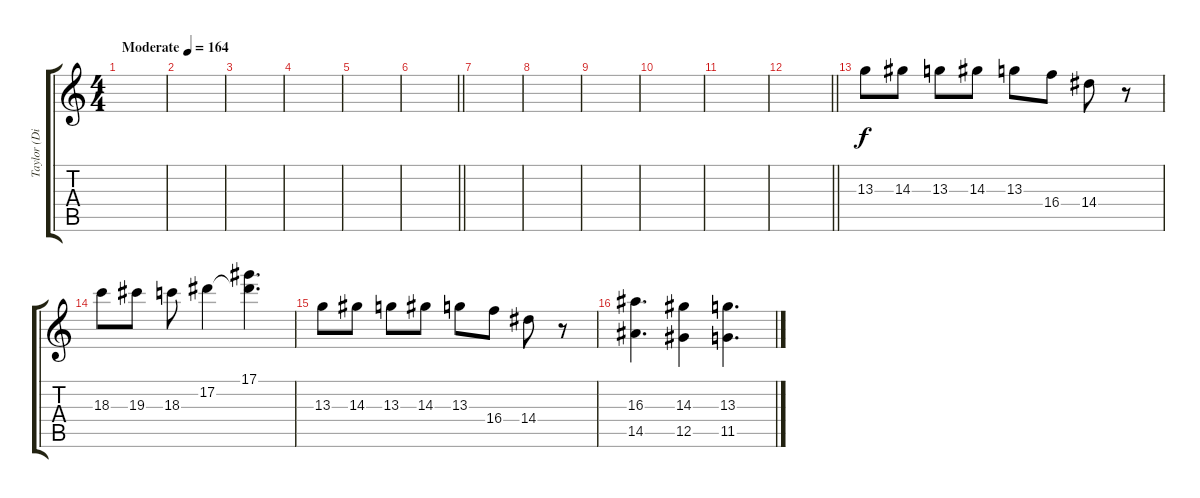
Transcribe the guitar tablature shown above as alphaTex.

\track ("Taylor (Disto)" "Taylor (Di") {instrument distortionguitar}
\staff {score tabs}
\tuning (Eb4 Bb3 Gb3 Db3 Ab2 Db2) {hide}
\ts (4 4)
\tempo (164 "Moderate")
\clef g2
\ks c
|
|
|
|
|
\barLineRight lightlight
|
|
|
|
|
|
\barLineRight lightlight
|
13.3.8 14.3.8 13.3.8 14.3.8 13.3.8 16.4.8 14.4.8 r.8 |
18.3.8 19.3.8 18.3.8 17.2.4 (17.1 17.2{t}).4{d} |
13.3.8 14.3.8 13.3.8 14.3.8 13.3.8 16.4.8 14.4.8 r.8 |
(16.3 14.5).4{d} (14.3 12.5).4 (13.3 11.5).4{d}
